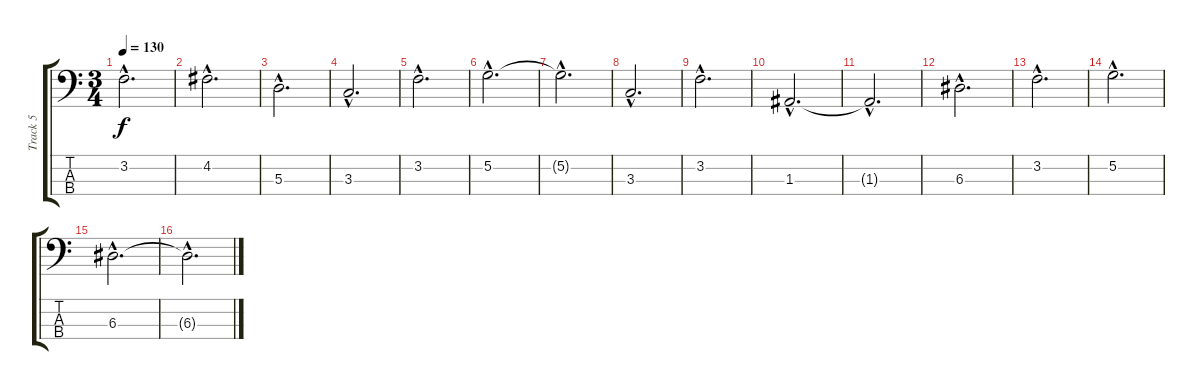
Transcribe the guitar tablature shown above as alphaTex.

\track ("Track 5" "Track 5") {instrument fretlessbass}
\staff {score tabs}
\tuning (G2 D2 A1 E1) {hide}
\ts (3 4)
\tempo 130
\clef f4
\ks c
3.2{hac}.2{d dy f} |
4.2{hac}.2{d} |
5.3{hac}.2{d} |
3.3{hac}.2{d} |
3.2{hac}.2{d} |
5.2{hac}.2{d} |
5.2{hac t}.2{d} |
3.3{hac}.2{d} |
3.2{hac}.2{d} |
1.3{hac}.2{d} |
1.3{hac t}.2{d} |
6.3{hac}.2{d} |
3.2{hac}.2{d} |
5.2{hac}.2{d} |
6.3{hac}.2{d} |
6.3{hac t}.2{d}
